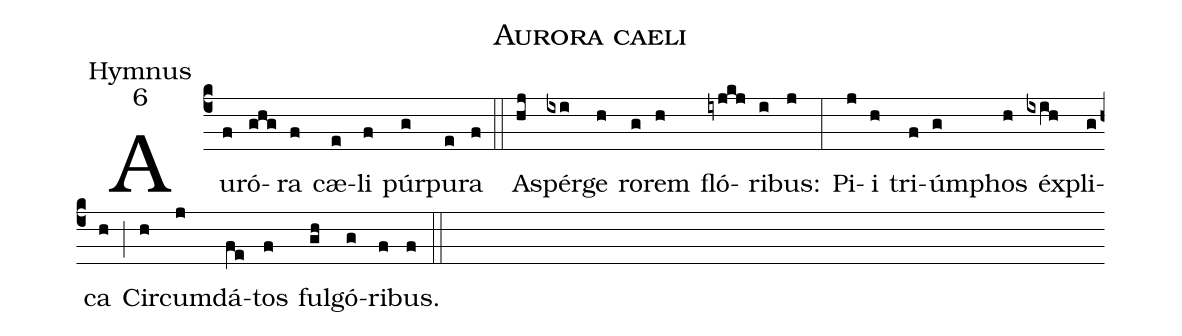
name:Aurora caeli;
office-part:Hymnus;
mode:6;
%%
(c4) Au(f)ró(ghg)ra(f) cæ(e)li(f) púr(g)pu(e)ra(f) (::)
A(hj)spér(ixi)ge(h) ro(g)rem(h) fló(iyjkj)ri(i)bus:(j) (:)
Pi(j)i(h) tri(f)úm(g)phos(h) éx(ixih)pli(g)ca(h) (;) Cir(h)cum(j)dá(fe)tos(f) ful(gh)gó(g)ri(f)bus.(f) (::)
